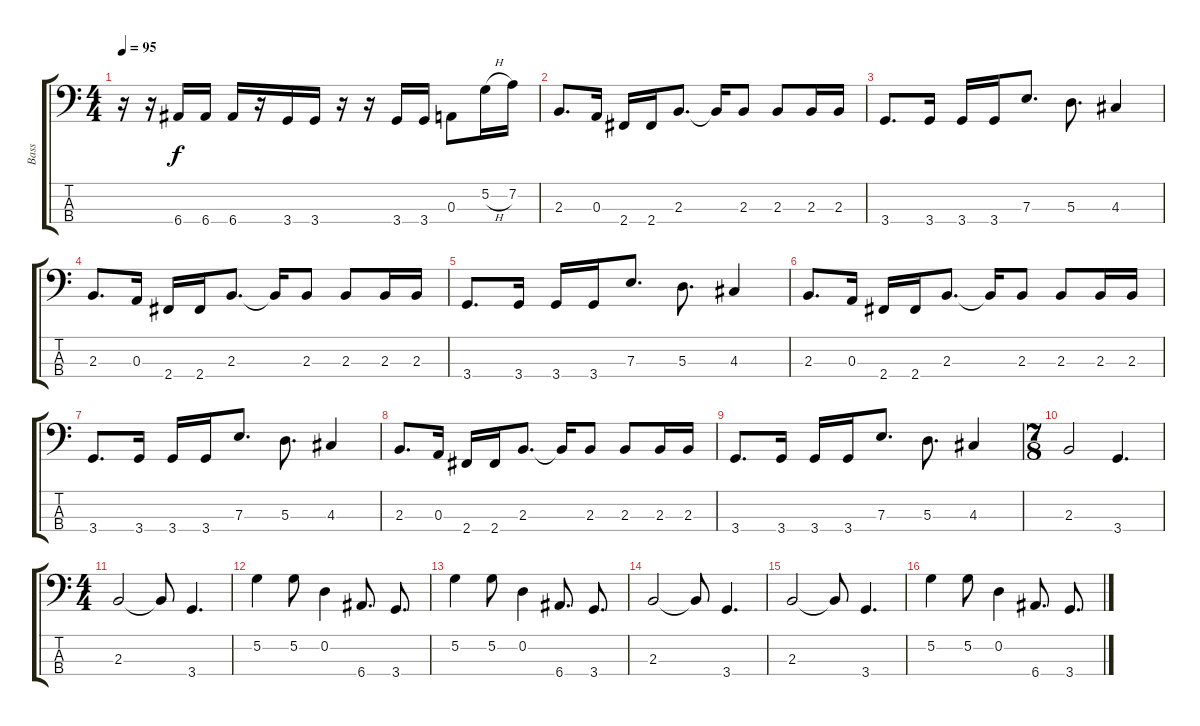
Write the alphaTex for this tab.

\track ("Bass" "Bass") {instrument electricbassfinger}
\staff {score tabs}
\tuning (G2 D2 A1 E1) {hide}
\ts (4 4)
\tempo 95
\clef f4
\ks c
r.16{dy f} r.16 6.4.16 6.4.16 6.4.16 r.16 3.4.16 3.4.16 r.16 r.16 3.4.16 3.4.16 0.3.8 5.2{h}.16 7.2.16 |
2.3.8{d} 0.3.16 2.4.16 2.4.16 2.3.8{d} 2.3{t}.16 2.3.8 2.3.8 2.3.16 2.3.16 |
3.4.8{d} 3.4.16 3.4.16 3.4.16 7.3.8{d} 5.3.8{d} 4.3.4 |
2.3.8{d} 0.3.16 2.4.16 2.4.16 2.3.8{d} 2.3{t}.16 2.3.8 2.3.8 2.3.16 2.3.16 |
3.4.8{d} 3.4.16 3.4.16 3.4.16 7.3.8{d} 5.3.8{d} 4.3.4 |
2.3.8{d} 0.3.16 2.4.16 2.4.16 2.3.8{d} 2.3{t}.16 2.3.8 2.3.8 2.3.16 2.3.16 |
3.4.8{d} 3.4.16 3.4.16 3.4.16 7.3.8{d} 5.3.8{d} 4.3.4 |
2.3.8{d} 0.3.16 2.4.16 2.4.16 2.3.8{d} 2.3{t}.16 2.3.8 2.3.8 2.3.16 2.3.16 |
3.4.8{d} 3.4.16 3.4.16 3.4.16 7.3.8{d} 5.3.8{d} 4.3.4 |
\ts (7 8)
2.3.2 3.4.4{d} |
\ts (4 4)
2.3.2 2.3{t}.8 3.4.4{d} |
5.2.4 5.2.8 0.2.4 6.4.8{d} 3.4.8{d} |
5.2.4 5.2.8 0.2.4 6.4.8{d} 3.4.8{d} |
2.3.2 2.3{t}.8 3.4.4{d} |
2.3.2 2.3{t}.8 3.4.4{d} |
5.2.4 5.2.8 0.2.4 6.4.8{d} 3.4.8{d}
